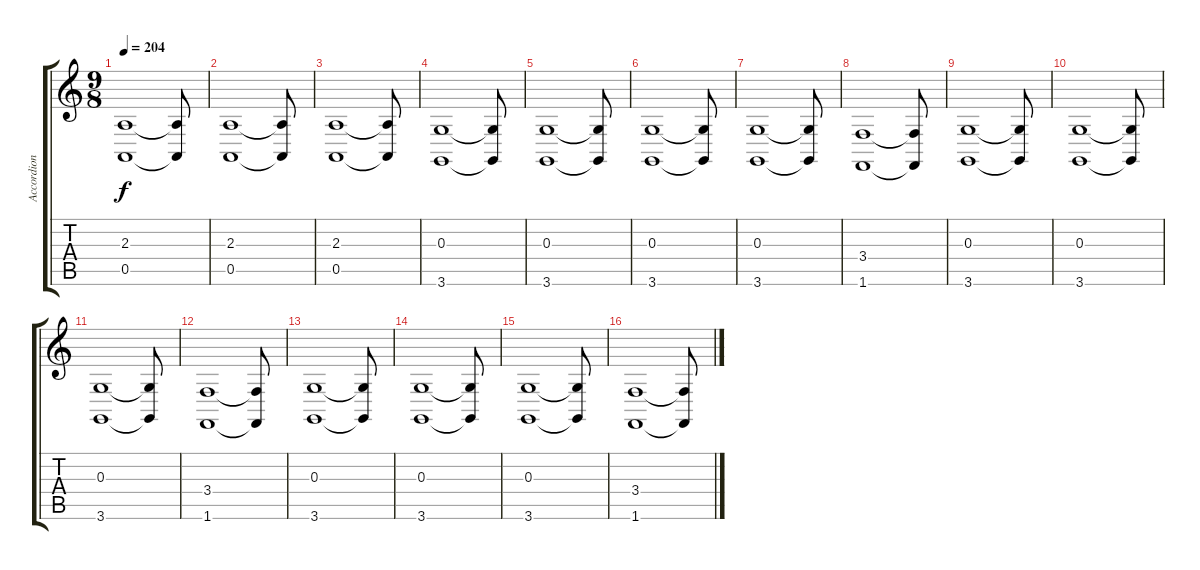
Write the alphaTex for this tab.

\track ("Accordion 2" "Accordion ") {instrument accordion}
\staff {score tabs}
\tuning (E4 B3 G3 D3 A2 E2) {hide}
\ts (9 8)
\tempo 204
\clef g2
\ks c
(2.3 0.5).1{dy f} (2.3{t} 0.5{t}).8 |
(2.3 0.5).1 (2.3{t} 0.5{t}).8 |
(2.3 0.5).1 (2.3{t} 0.5{t}).8 |
(0.3 3.6).1 (0.3{t} 3.6{t}).8 |
(0.3 3.6).1 (0.3{t} 3.6{t}).8 |
(0.3 3.6).1 (0.3{t} 3.6{t}).8 |
(0.3 3.6).1 (0.3{t} 3.6{t}).8 |
(3.4 1.6).1 (3.4{t} 1.6{t}).8 |
(0.3 3.6).1 (0.3{t} 3.6{t}).8 |
(0.3 3.6).1 (0.3{t} 3.6{t}).8 |
(0.3 3.6).1 (0.3{t} 3.6{t}).8 |
(3.4 1.6).1 (3.4{t} 1.6{t}).8 |
(0.3 3.6).1 (0.3{t} 3.6{t}).8 |
(0.3 3.6).1 (0.3{t} 3.6{t}).8 |
(0.3 3.6).1 (0.3{t} 3.6{t}).8 |
(3.4 1.6).1 (3.4{t} 1.6{t}).8
